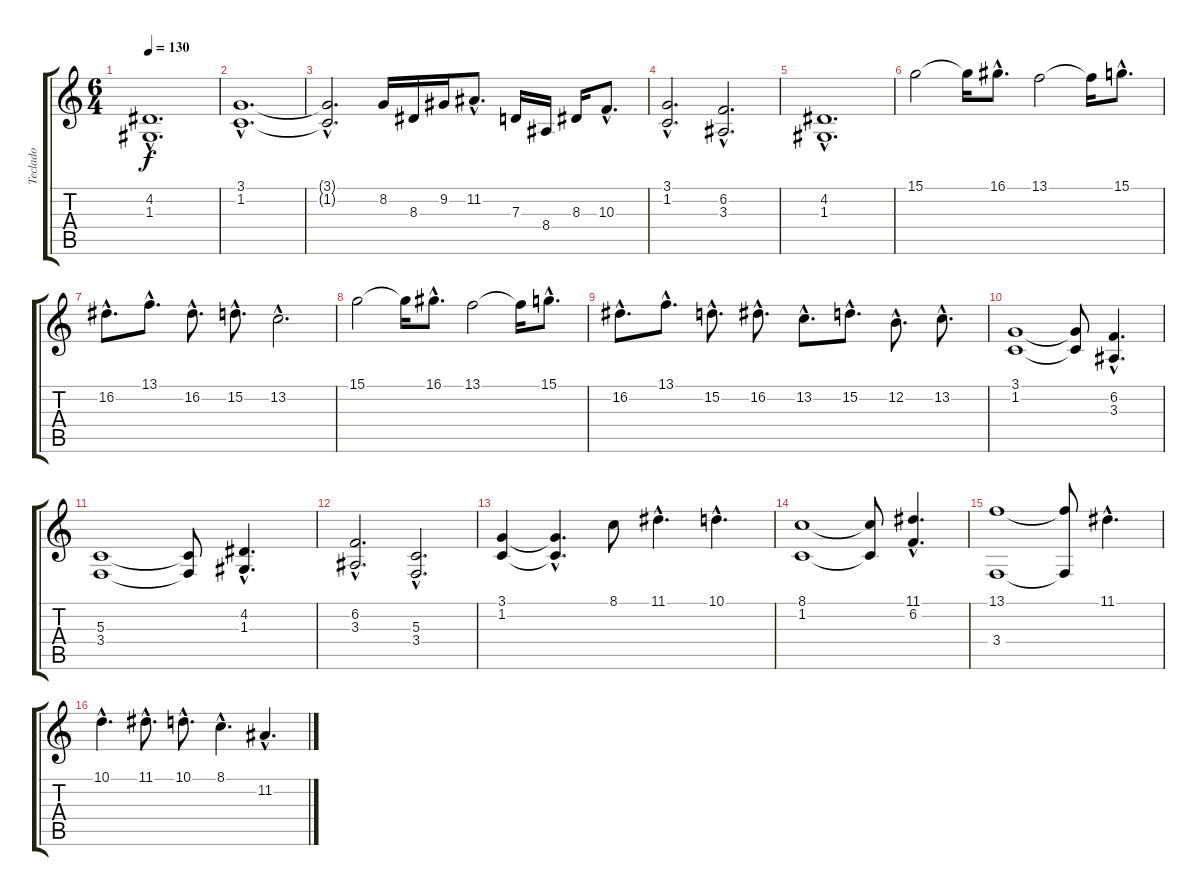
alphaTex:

\track ("Teclado" "Teclado") {instrument stringensemble1}
\staff {score tabs}
\tuning (E4 B3 G3 D3 A2 E2) {hide}
\ts (6 4)
\tempo 130
\clef g2
\ks c
(4.2{hac} 1.3{hac}).1{d dy f} |
(3.1{hac} 1.2{hac}).1{d} |
(3.1{hac t} 1.2{hac t}).2{d} 8.2.16 8.3.16 9.2.16 11.2{hac}.8{d} 7.3.16 8.4.16 8.3.16 10.3{hac}.8{d} |
(3.1{hac} 1.2{hac}).2{d} (6.2{hac} 3.3{hac}).2{d} |
(4.2{hac} 1.3{hac}).1{d} |
15.1.2 15.1{t}.16 16.1{hac}.8{d} 13.1.2 13.1{t}.16 15.1{hac}.8{d} |
16.2{hac}.8{d} 13.1{hac}.8{d} 16.2{hac}.8{d} 15.2{hac}.8{d} 13.2{hac}.2{d} |
15.1.2 15.1{t}.16 16.1{hac}.8{d} 13.1.2 13.1{t}.16 15.1{hac}.8{d} |
16.2{hac}.8{d} 13.1{hac}.8{d} 15.2{hac}.8{d} 16.2{hac}.8{d} 13.2{hac}.8{d} 15.2{hac}.8{d} 12.2{hac}.8{d} 13.2{hac}.8{d} |
(3.1 1.2).1 (3.1{t} 1.2{t}).8 (6.2{hac} 3.3{hac}).4{d} |
(5.3 3.4).1 (5.3{t} 3.4{t}).8 (4.2{hac} 1.3{hac}).4{d} |
(6.2{hac} 3.3{hac}).2{d} (5.3{hac} 3.4{hac}).2{d} |
(3.1 1.2).4 (3.1{hac t} 1.2{hac t}).4{d} 8.1.8 11.1{hac}.4{d} 10.1{hac}.4{d} |
(8.1 1.2).1 (8.1{t} 1.2{t}).8 (11.1{hac} 6.2{hac}).4{d} |
(13.1 3.4).1 (13.1{t} 3.4{t}).8 11.1{hac}.4{d} |
10.1{hac}.4{d} 11.1{hac}.8{d} 10.1{hac}.8{d} 8.1{hac}.4{d} 11.2{hac}.4{d}
